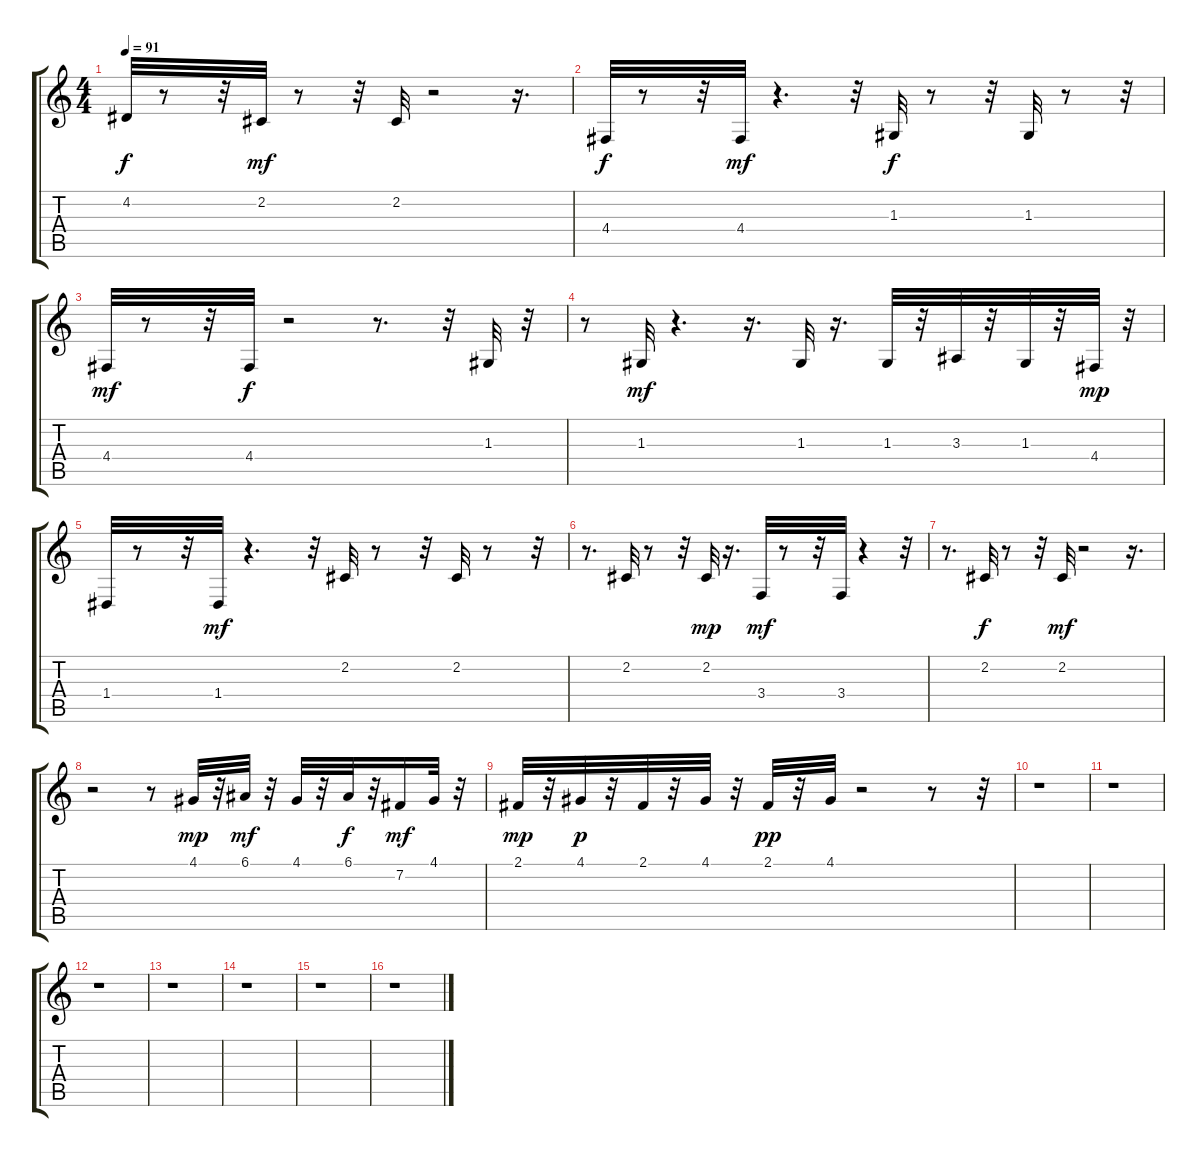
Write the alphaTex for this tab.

\track "" {instrument electricpiano2}
\staff {score tabs}
\tuning (E4 B3 G3 D3 A2 E2) {hide}
\ts (4 4)
\tempo 91
\clef g2
\ks c
4.2.32{dy f} r.8 r.32 2.2.32{dy mf} r.8 r.32 2.2.32 r.2 r.16{d} |
4.4.32{dy f} r.8 r.32 4.4.32{dy mf} r.4{d} r.32 1.3.32{dy f} r.8 r.32 1.3.32 r.8 r.32 |
4.4.32{dy mf} r.8 r.32 4.4.32{dy f} r.2 r.8{d} r.32 1.3.32 r.32 |
r.8 1.3.32{dy mf} r.4{d} r.16{d} 1.3.32 r.16{d} 1.3.32 r.32 3.3.32 r.32 1.3.32 r.32 4.4.32{dy mp} r.32 |
1.4.32 r.8 r.32 1.4.32{dy mf} r.4{d} r.32 2.2.32 r.8 r.32 2.2.32 r.8 r.32 |
r.8{d} 2.2.32 r.8 r.32 2.2.32{dy mp} r.16{d} 3.4.32{dy mf} r.8 r.32 3.4.32 r.4 r.32 |
r.8{d} 2.2.32{dy f} r.8 r.32 2.2.32{dy mf} r.2 r.16{d} |
r.2 r.8 4.1.32{dy mp balance 16} r.32 6.1.32{dy mf balance 0} r.32 4.1.32{balance 16} r.32 6.1.32{dy f balance 0} r.32 7.2.16{dy mf balance 16} 4.1.32{balance 0} r.32 |
2.1.32{dy mp balance 16} r.32 4.1.32{dy p balance 0} r.32 2.1.32{balance 16} r.32 4.1.32{balance 0} r.32 2.1.32{dy pp balance 16} r.32 4.1.32{balance 0} r.2 r.8 r.32 |
r.1 |
r.1 |
r.1 |
r.1 |
r.1 |
r.1 |
r.1
